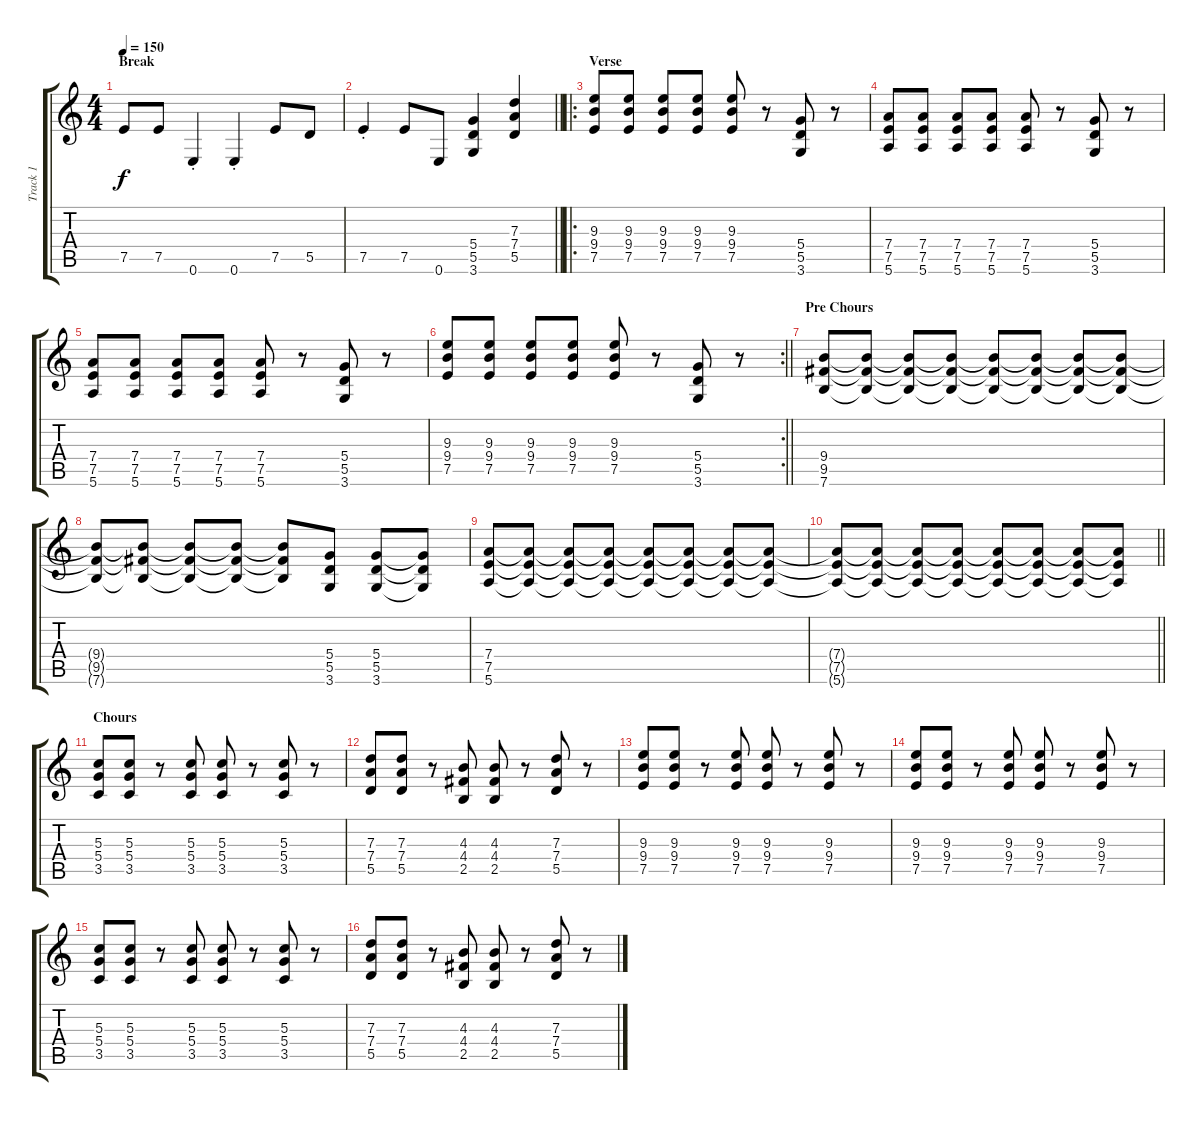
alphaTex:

\track ("Track 1" "Track 1") {instrument overdrivenguitar}
\staff {score tabs}
\tuning (E4 B3 G3 D3 A2 E2) {hide}
\ts (4 4)
\section ("" "Break")
\tempo 150
\clef g2
\ks c
7.5.8{dy f} 7.5.8 0.6{st}.4 0.6{st}.4 7.5.8 5.5.8 |
\barLineRight lightlight
7.5{st}.4 7.5.8 0.6.8 (5.4 5.5 3.6).4 (7.3 7.4 5.5).4 |
\ro
\section ("" "Verse")
(9.3 9.4 7.5).8 (9.3 9.4 7.5).8 (9.3 9.4 7.5).8 (9.3 9.4 7.5).8 (9.3 9.4 7.5).8 r.8 (5.4 5.5 3.6).8 r.8 |
(7.4 7.5 5.6).8 (7.4 7.5 5.6).8 (7.4 7.5 5.6).8 (7.4 7.5 5.6).8 (7.4 7.5 5.6).8 r.8 (5.4 5.5 3.6).8 r.8 |
(7.4 7.5 5.6).8 (7.4 7.5 5.6).8 (7.4 7.5 5.6).8 (7.4 7.5 5.6).8 (7.4 7.5 5.6).8 r.8 (5.4 5.5 3.6).8 r.8 |
\rc 2
\barLineRight lightlight
(9.3 9.4 7.5).8 (9.3 9.4 7.5).8 (9.3 9.4 7.5).8 (9.3 9.4 7.5).8 (9.3 9.4 7.5).8 r.8 (5.4 5.5 3.6).8 r.8 |
\section ("" "Pre Chours")
(9.4 9.5 7.6).8 (9.4{t} 9.5{t} 7.6{t}).8 (9.4{t} 9.5{t} 7.6{t}).8 (9.4{t} 9.5{t} 7.6{t}).8 (9.4{t} 9.5{t} 7.6{t}).8 (9.4{t} 9.5{t} 7.6{t}).8 (9.4{t} 9.5{t} 7.6{t}).8 (9.4{t} 9.5{t} 7.6{t}).8 |
(9.4{t} 9.5{t} 7.6{t}).8 (9.4{t} 9.5{t} 7.6{t}).8 (9.4{t} 9.5{t} 7.6{t}).8 (9.4{t} 9.5{t} 7.6{t}).8 (9.4{t} 9.5{t} 7.6{t}).8 (5.4 5.5 3.6).8 (5.4 5.5 3.6).8 (5.4{t} 5.5{t} 3.6{t}).8 |
(7.4 7.5 5.6).8 (7.4{t} 7.5{t} 5.6{t}).8 (7.4{t} 7.5{t} 5.6{t}).8 (7.4{t} 7.5{t} 5.6{t}).8 (7.4{t} 7.5{t} 5.6{t}).8 (7.4{t} 7.5{t} 5.6{t}).8 (7.4{t} 7.5{t} 5.6{t}).8 (7.4{t} 7.5{t} 5.6{t}).8 |
\barLineRight lightlight
(7.4{t} 7.5{t} 5.6{t}).8 (7.4{t} 7.5{t} 5.6{t}).8 (7.4{t} 7.5{t} 5.6{t}).8 (7.4{t} 7.5{t} 5.6{t}).8 (7.4{t} 7.5{t} 5.6{t}).8 (7.4{t} 7.5{t} 5.6{t}).8 (7.4{t} 7.5{t} 5.6{t}).8 (7.4{t} 7.5{t} 5.6{t}).8 |
\section ("" "Chours")
(5.3 5.4 3.5).8 (5.3 5.4 3.5).8 r.8 (5.3 5.4 3.5).8 (5.3 5.4 3.5).8 r.8 (5.3 5.4 3.5).8 r.8 |
(7.3 7.4 5.5).8 (7.3 7.4 5.5).8 r.8 (4.3 4.4 2.5).8 (4.3 4.4 2.5).8 r.8 (7.3 7.4 5.5).8 r.8 |
(9.3 9.4 7.5).8 (9.3 9.4 7.5).8 r.8 (9.3 9.4 7.5).8 (9.3 9.4 7.5).8 r.8 (9.3 9.4 7.5).8 r.8 |
(9.3 9.4 7.5).8 (9.3 9.4 7.5).8 r.8 (9.3 9.4 7.5).8 (9.3 9.4 7.5).8 r.8 (9.3 9.4 7.5).8 r.8 |
(5.3 5.4 3.5).8 (5.3 5.4 3.5).8 r.8 (5.3 5.4 3.5).8 (5.3 5.4 3.5).8 r.8 (5.3 5.4 3.5).8 r.8 |
(7.3 7.4 5.5).8 (7.3 7.4 5.5).8 r.8 (4.3 4.4 2.5).8 (4.3 4.4 2.5).8 r.8 (7.3 7.4 5.5).8 r.8
